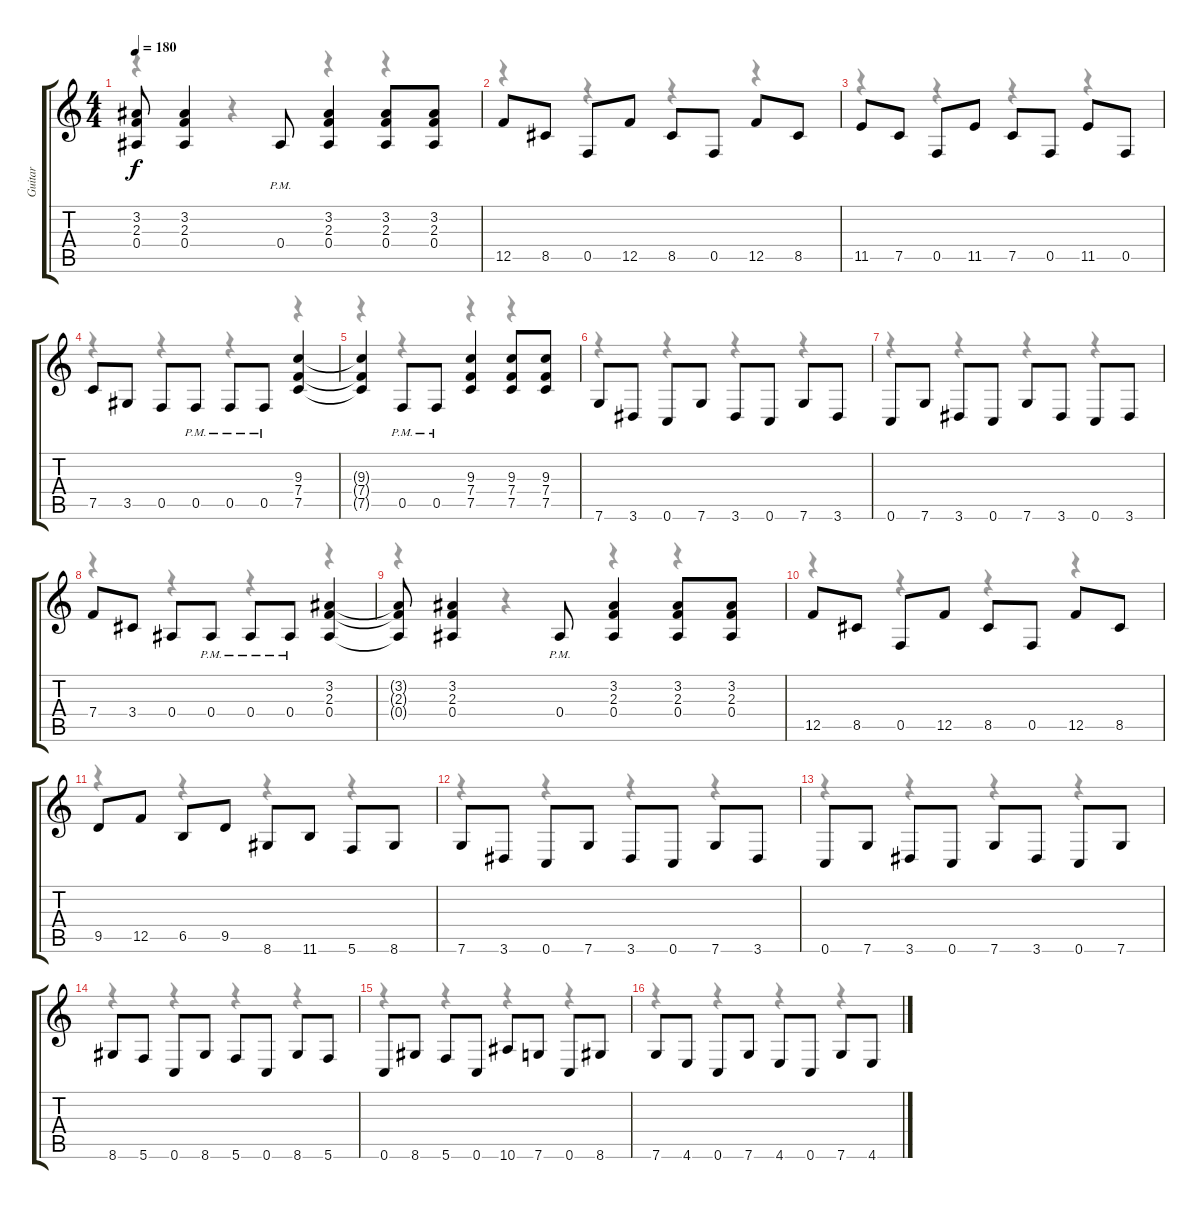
\track ("Guitar" "Guitar") {instrument distortionguitar}
\staff {score tabs}
\tuning (C4 G3 Eb3 Bb2 F2 C2) {hide}
\voice
\ts (4 4)
\tempo 180
\clef g2
\ks c
(3.2{t} 2.3{t} 0.4{t}).8{dy f} (3.2 2.3 0.4).4 0.4{pm}.8 (3.2 2.3 0.4).4 (3.2 2.3 0.4).8 (3.2 2.3 0.4).8 |
12.5.8 8.5.8 0.5.8 12.5.8 8.5.8 0.5.8 12.5.8 8.5.8 |
11.5.8 7.5.8 0.5.8 11.5.8 7.5.8 0.5.8 11.5.8 0.5.8 |
7.5.8 3.5.8 0.5.8 0.5{pm}.8 0.5{pm}.8 0.5{pm}.8 (9.3 7.4 7.5).4 |
(9.3{t} 7.4{t} 7.5{t}).4 0.5{pm}.8 0.5{pm}.8 (9.3 7.4 7.5).4 (9.3 7.4 7.5).8 (9.3 7.4 7.5).8 |
7.6.8 3.6.8 0.6.8 7.6.8 3.6.8 0.6.8 7.6.8 3.6.8 |
0.6.8 7.6.8 3.6.8 0.6.8 7.6.8 3.6.8 0.6.8 3.6.8 |
7.4.8 3.4.8 0.4.8 0.4{pm}.8 0.4{pm}.8 0.4{pm}.8 (3.2 2.3 0.4).4 |
(3.2{t} 2.3{t} 0.4{t}).8 (3.2 2.3 0.4).4 0.4{pm}.8 (3.2 2.3 0.4).4 (3.2 2.3 0.4).8 (3.2 2.3 0.4).8 |
12.5.8 8.5.8 0.5.8 12.5.8 8.5.8 0.5.8 12.5.8 8.5.8 |
9.5.8 12.5.8 6.5.8 9.5.8 8.6.8 11.6.8 5.6.8 8.6.8 |
7.6.8 3.6.8 0.6.8 7.6.8 3.6.8 0.6.8 7.6.8 3.6.8 |
0.6.8 7.6.8 3.6.8 0.6.8 7.6.8 3.6.8 0.6.8 7.6.8 |
8.6.8 5.6.8 0.6.8 8.6.8 5.6.8 0.6.8 8.6.8 5.6.8 |
0.6.8 8.6.8 5.6.8 0.6.8 10.6.8 7.6.8 0.6.8 8.6.8 |
7.6.8 4.6.8 0.6.8 7.6.8 4.6.8 0.6.8 7.6.8 4.6.8
\voice
\clef g2
\ottava regular
\simile none
\ks c
r.4{dy f} r.4 r.4 r.4 |
r.4 r.4 r.4 r.4 |
r.4 r.4 r.4 r.4 |
r.4 r.4 r.4 r.4 |
r.4 r.4 r.4 r.4 |
r.4 r.4 r.4 r.4 |
r.4 r.4 r.4 r.4 |
r.4 r.4 r.4 r.4 |
r.4 r.4 r.4 r.4 |
r.4 r.4 r.4 r.4 |
r.4 r.4 r.4 r.4 |
r.4 r.4 r.4 r.4 |
r.4 r.4 r.4 r.4 |
r.4 r.4 r.4 r.4 |
r.4 r.4 r.4 r.4 |
r.4 r.4 r.4 r.4
